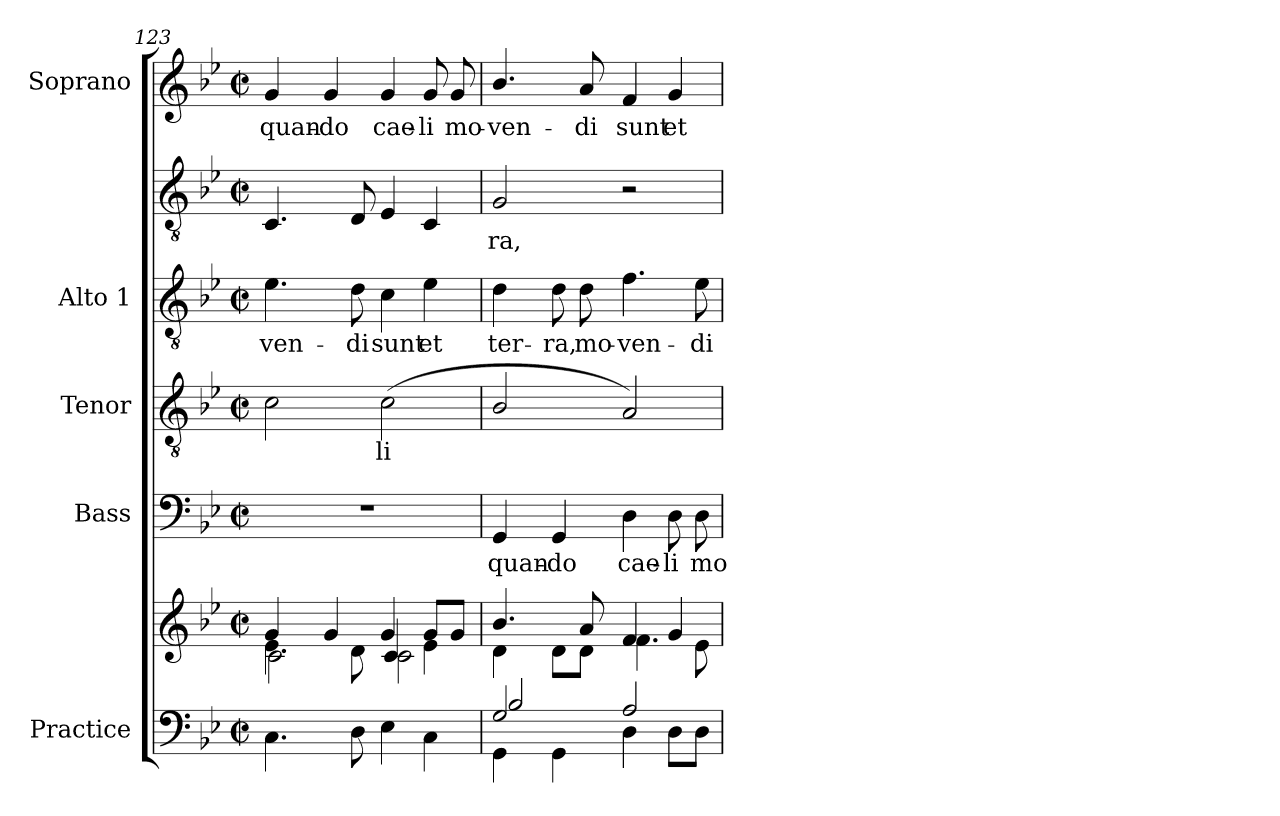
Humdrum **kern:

**kern	**kern	**kern	**text	**kern	**text	**kern	**text	**kern	**text	**kern	**text
*part5	*part5	*part4	*part4	*part3	*part3	*part2	*part2	*part2	*part2	*part1	*part1
*staff7	*staff6	*staff5	*staff5	*staff4	*staff4	*staff3	*staff3	*staff2	*staff2	*staff1	*staff1
*I"Practice	*	*I"Bass	*	*I"Tenor	*	*I"Alto 1	*	*	*	*I"Soprano	*
*	*	*I'B	*	*I'T	*	*I'A	*	*	*	*I'S	*
!!LO:LB:g=z
*clefF4	*clefG2	*clefF4	*	*clefGv2	*	*clefGv2	*	*clefGv2	*	*clefG2	*
*k[b-e-]	*k[b-e-]	*k[b-e-]	*	*k[b-e-]	*	*k[b-e-]	*	*k[b-e-]	*	*k[b-e-]	*
*B-:	*B-:	*B-:	*	*B-:	*	*B-:	*	*B-:	*	*B-:	*
*M2/2	*M2/2	*M2/2	*	*M2/2	*	*M2/2	*	*M2/2	*	*M2/2	*
*met(c|)	*met(c|)	*met(c|)	*	*met(c|)	*	*met(c|)	*	*met(c|)	*	*met(c|)	*
=123	=123	=123	=123	=123	=123	=123	=123	=123	=123	=123	=123
*^	*^	*	*	*	*	*	*	*	*	*	*
*	*	*	*^	*	*	*	*	*	*	*	*	*	*
!	!	!	!	!	!	!	!	!	!	!LO:LY:b	!	!	!	!LO:LY:b
4.C\	1ryy	4g/	4.e-\	2c\	1r	.	2c	.	4.e-	-ven-	4.C	.	4g	quan-
!	!	!	!	!	!	!	!	!	!	!	!	!	!	!LO:LY:b
.	.	4g/	.	.	.	.	.	.	.	.	.	.	4g	-do
!	!	!	!	!	!	!	!	!	!	!LO:LY:b	!	!	!	!
8D\	.	.	8d\	.	.	.	.	.	8d	-di	8D	.	.	.
!	!	!	!	!	!	!	!	!LO:LY:b	!	!LO:LY:b	!	!	!	!LO:LY:b
4E-\	.	4g/	4c/	2c\	.	.	(<2c	li	4c	sunt	4E-	.	4g	cae-
!	!	!	!	!	!	!	!	!	!	!LO:LY:b	!	!	!	!LO:LY:b
4C\	.	8g/L	4e-\	.	.	.	.	.	4e-	et	4C	.	8g	-li
!	!	!	!	!	!	!	!	!	!	!	!	!	!	!LO:LY:b
.	.	8g/J	.	.	.	.	.	.	.	.	.	.	8g	mo-
=124	=124	=124	=124	=124	=124	=124	=124	=124	=124	=124	=124	=124	=124	=124
*	*^	*	*	*	*	*	*	*	*	*	*	*	*	*
!	!	!	!	!	!	!	!LO:LY:b	!	!	!	!LO:LY:b	!	!LO:LY:b	!	!LO:LY:b
2G/	2B-/	4GG\	4.b-/	2ryy	4d\	4GG	quan-	2B-/	.	4d	ter-	2G	ra,	4.b-/	-ven-
!	!	!	!	!	!	!	!LO:LY:b	!	!	!	!LO:LY:b	!	!	!	!
.	.	4GG\	.	.	8d\L	4GG	-do	.	.	8d	-ra,	.	.	.	.
!	!	!	!	!	!	!	!	!	!	!	!LO:LY:b	!	!	!	!LO:LY:b
.	.	.	8a/	.	8d\J	.	.	.	.	8d	mo-	.	.	8a	-di
!	!	!	!	!	!	!	!LO:LY:b	!	!	!	!LO:LY:b	!	!	!	!LO:LY:b
2ryy	2A/	4D\	4f/	2ryy	4.f\	4D	cae-	2A)	.	4.f\	-ven-	2r	.	4f	sunt
!	!	!	!	!	!	!	!LO:LY:b	!	!	!	!	!	!	!	!LO:LY:b
.	.	8D\L	4g/	.	.	8D	-li	.	.	.	.	.	.	4g	et
!	!	!	!	!	!	!	!LO:LY:b	!	!	!	!LO:LY:b	!	!	!	!
.	.	8D\J	.	.	8e-\	8D	mo-	.	.	8e-	-di	.	.	.	.
*v	*v	*v	*	*	*	*	*	*	*	*	*	*	*	*	*
*	*v	*v	*v	*	*	*	*	*	*	*	*	*	*
=	=	=	=	=	=	=	=	=	=	=	=
*-	*-	*-	*-	*-	*-	*-	*-	*-	*-	*-	*-
